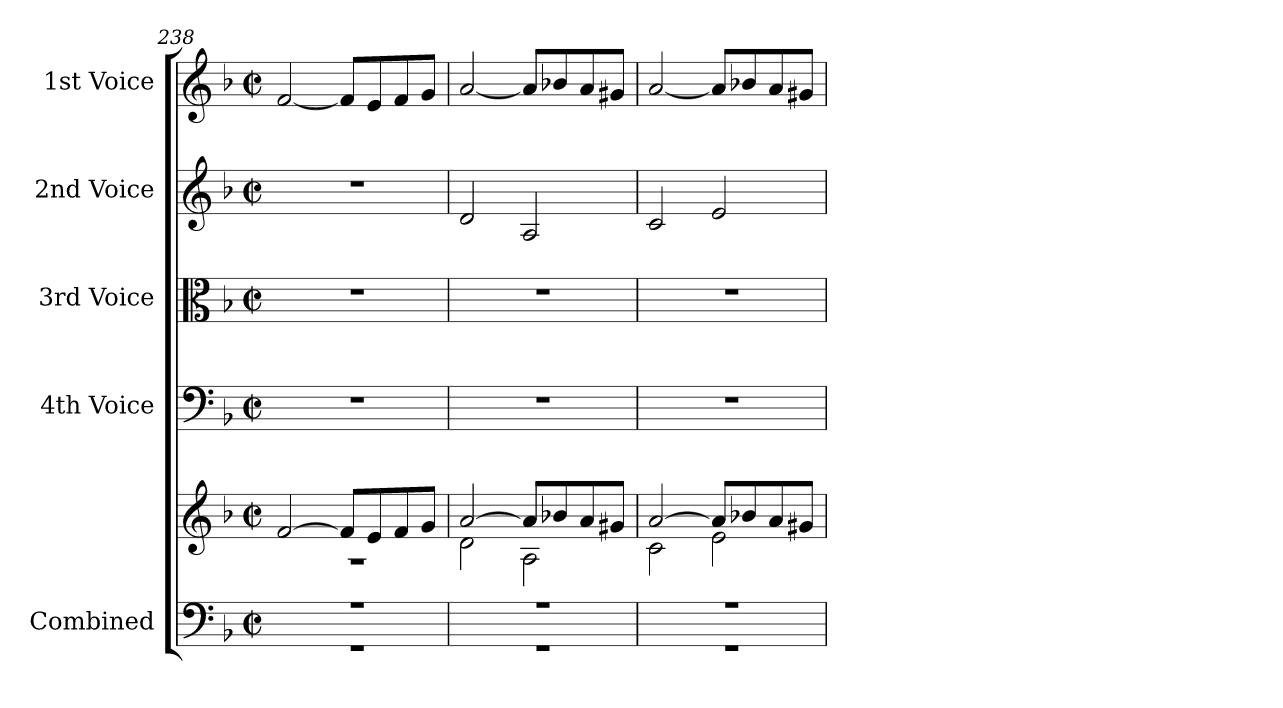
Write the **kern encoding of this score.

**kern	**kern	**kern	**kern	**kern	**kern
*part5	*part5	*part4	*part3	*part2	*part1
*staff6	*staff5	*staff4	*staff3	*staff2	*staff1
*I"Combined	*	*I"4th Voice	*I"3rd Voice	*I"2nd Voice	*I"1st Voice
*clefF4	*clefG2	*clefF4	*clefC3	*clefG2	*clefG2
*k[b-]	*k[b-]	*k[b-]	*k[b-]	*k[b-]	*k[b-]
*M2/2	*M2/2	*M2/2	*M2/2	*M2/2	*M2/2
*met(c|)	*met(c|)	*met(c|)	*met(c|)	*met(c|)	*met(c|)
=238	=238	=238	=238	=238	=238
*^	*^	*	*	*	*
1r	1r	[2f/	1r	1r	1r	1r	[2f/
.	.	8f/L]	.	.	.	.	8f/L]
.	.	8e/	.	.	.	.	8e/
.	.	8f/	.	.	.	.	8f/
.	.	8g/J	.	.	.	.	8g/J
=239	=239	=239	=239	=239	=239	=239	=239
1r	1r	[2a/	2d\	1r	1r	2d/	[2a/
.	.	8a/L]	2A\	.	.	2A/	8a/L]
.	.	8b-X/	.	.	.	.	8b-X/
.	.	8a/	.	.	.	.	8a/
.	.	8g#X/J	.	.	.	.	8g#X/J
=240	=240	=240	=240	=240	=240	=240	=240
1r	1r	[2a/	2c\	1r	1r	2c/	[2a/
.	.	8a/L]	2e\	.	.	2e/	8a/L]
.	.	8b-X/	.	.	.	.	8b-X/
.	.	8a/	.	.	.	.	8a/
.	.	8g#X/J	.	.	.	.	8g#X/J
*v	*v	*	*	*	*	*	*
*	*v	*v	*	*	*	*
=	=	=	=	=	=
*-	*-	*-	*-	*-	*-
